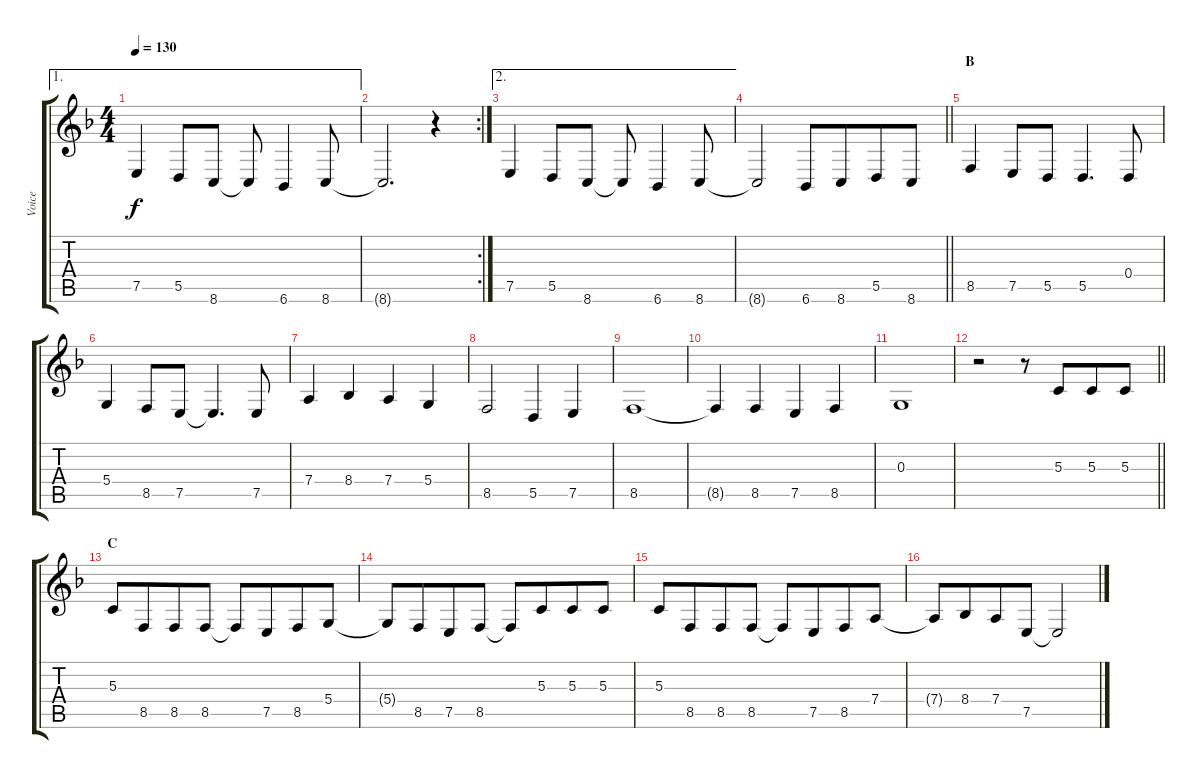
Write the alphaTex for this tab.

\track ("Voice" "Voice") {instrument lead2sawtooth}
\staff {score tabs}
\tuning (E4 B3 G3 D3 A2 E2) {hide}
\ae 1
\ts (4 4)
\tempo 130
\clef g2
\ks dminor
7.5.4{dy f} 5.5.8 8.6.8 8.6{t}.8 6.6.4 8.6.8 |
\rc 2
8.6{t}.2{d} r.4 |
\ae 2
7.5.4 5.5.8 8.6.8 8.6{t}.8 6.6.4 8.6.8 |
\barLineRight lightlight
8.6{t}.2 6.6.8 8.6.8{beam merge} 5.5.8 8.6.8 |
\section ("" "B")
8.5.4 7.5.8 5.5.8 5.5.4{d} 0.4.8 |
5.4.4 8.5.8 7.5.8 7.5{t}.4{d} 7.5.8 |
7.4.4 8.4.4 7.4.4 5.4.4 |
8.5.2 5.5.4 7.5.4 |
8.5.1 |
8.5{t}.4 8.5.4 7.5.4 8.5.4 |
0.3.1 |
\barLineRight lightlight
r.2 r.8 5.3.8{beam merge} 5.3.8 5.3.8 |
\section ("" "C")
5.3.8 8.5.8{beam merge} 8.5.8 8.5.8 8.5{t}.8 7.5.8{beam merge} 8.5.8 5.4.8 |
5.4{t}.8 8.5.8{beam merge} 7.5.8 8.5.8 8.5{t}.8 5.3.8{beam merge} 5.3.8 5.3.8 |
5.3.8 8.5.8{beam merge} 8.5.8 8.5.8 8.5{t}.8 7.5.8{beam merge} 8.5.8 7.4.8 |
7.4{t}.8 8.4.8{beam merge} 7.4.8 7.5.8 7.5{t}.2
